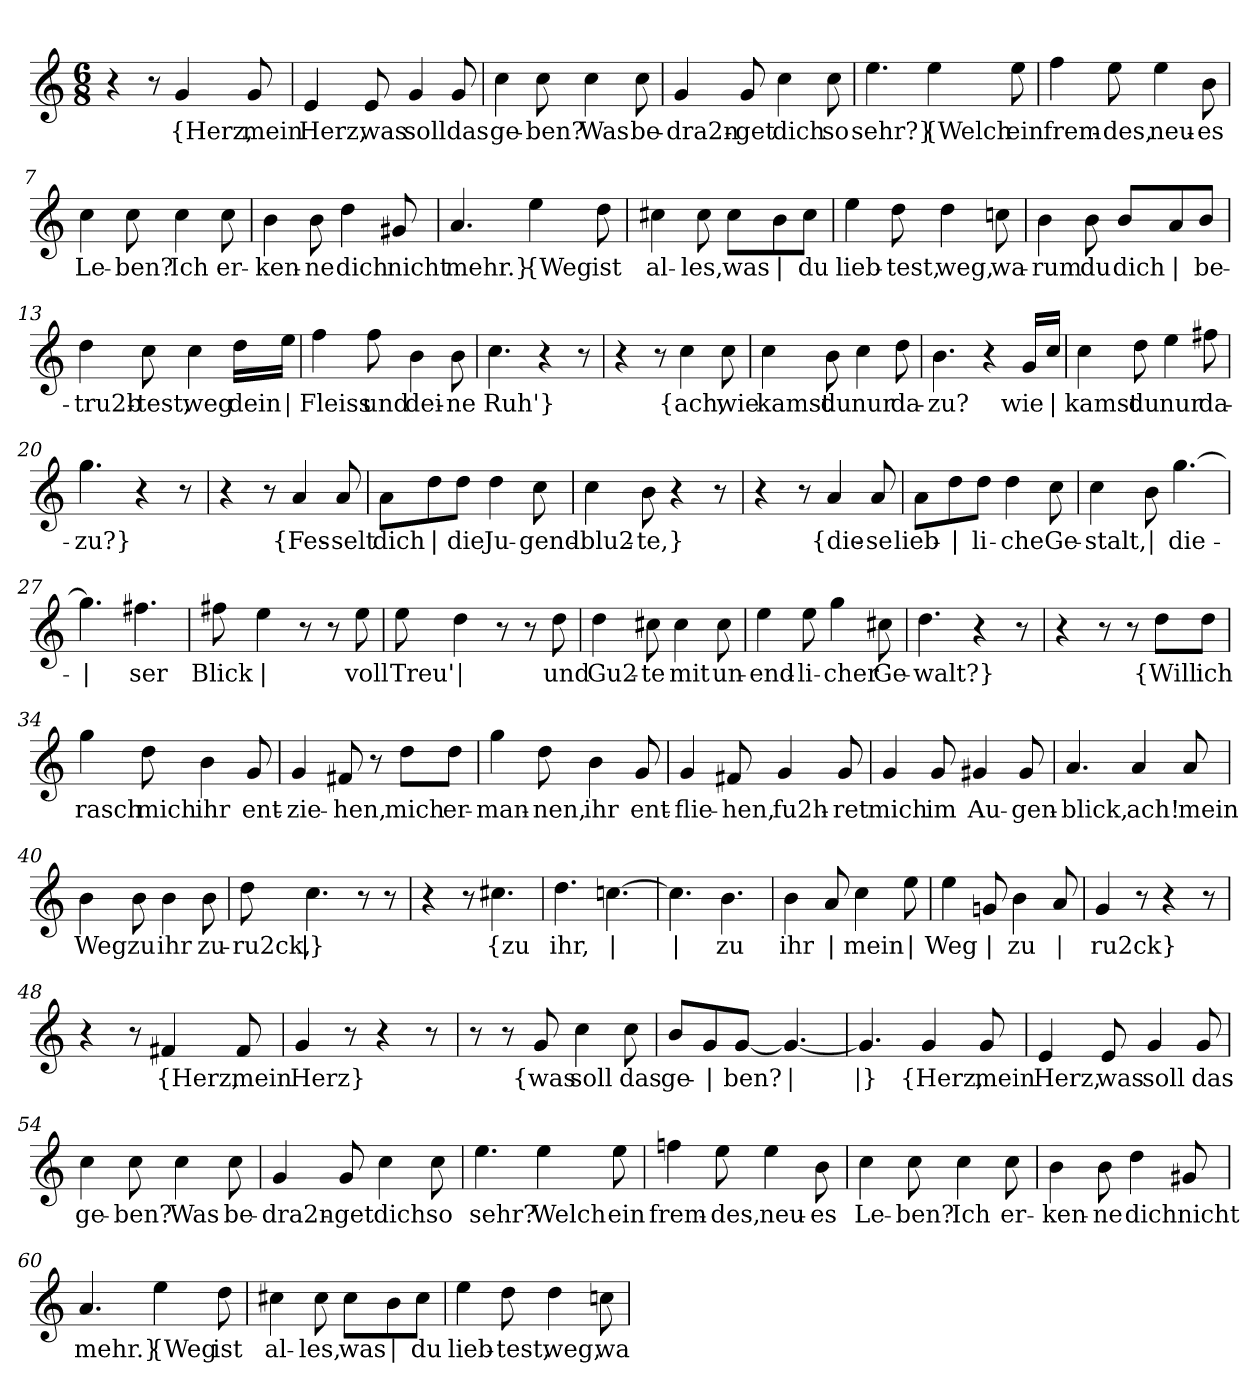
**kern	**text
*part1	*part1
*staff1	*staff1
*clefG2	*
*k[]	*
*M6/8	*
=1	=1
4r	.
8r	.
!	!LO:LY:b
4g/	{Herz,
!	!LO:LY:b
8g/	mein
=2	=2
!	!LO:LY:b
4e/	Herz,
!	!LO:LY:b
8e/	was
!	!LO:LY:b
4g/	soll
!	!LO:LY:b
8g/	das
=3	=3
!	!LO:LY:b
4cc\	ge-
!	!LO:LY:b
8cc\	-ben?
!	!LO:LY:b
4cc\	Was
!	!LO:LY:b
8cc\	be-
=4	=4
!	!LO:LY:b
4g/	-dra2n-
!	!LO:LY:b
8g/	-get
!	!LO:LY:b
4cc\	dich
!	!LO:LY:b
8cc\	so
=5	=5
!	!LO:LY:b
4.ee\	sehr?}
!	!LO:LY:b
4ee\	{Welch
!	!LO:LY:b
8ee\	ein
!!LO:LB:g=z
=6	=6
!	!LO:LY:b
4ff\	frem-
!	!LO:LY:b
8ee\	-des,
!	!LO:LY:b
4ee\	neu-
!	!LO:LY:b
8b\	-es
=7	=7
!	!LO:LY:b
4cc\	Le-
!	!LO:LY:b
8cc\	-ben?
!	!LO:LY:b
4cc\	Ich
!	!LO:LY:b
8cc\	er-
=8	=8
!	!LO:LY:b
4b\	-ken-
!	!LO:LY:b
8b\	-ne
!	!LO:LY:b
4dd\	dich
!	!LO:LY:b
8g#X/	nicht
=9	=9
!	!LO:LY:b
4.a/	mehr.}
!	!LO:LY:b
4ee\	{Weg
!	!LO:LY:b
8dd\	ist
=10	=10
!	!LO:LY:b
4cc#X\	al-
!	!LO:LY:b
8cc#\	-les,
!	!LO:LY:b
8cc#\L	was
!	!LO:LY:b
8b\	|
!	!LO:LY:b
8cc#\J	du
!!LO:LB:g=z
=11	=11
!	!LO:LY:b
4ee\	lieb-
!	!LO:LY:b
8dd\	-test,
!	!LO:LY:b
4dd\	weg,
!	!LO:LY:b
8ccn\	wa-
=12	=12
!	!LO:LY:b
4b\	-rum
!	!LO:LY:b
8b\	du
!	!LO:LY:b
8b/L	dich
!	!LO:LY:b
8a/	|
!	!LO:LY:b
8b/J	be-
=13	=13
!	!LO:LY:b
4dd\	-tru2b-
!	!LO:LY:b
8cc\	-test,
!	!LO:LY:b
4cc\	weg
!	!LO:LY:b
16dd\LL	dein
!	!LO:LY:b
16ee\JJ	|
=14	=14
!	!LO:LY:b
4ff\	Fleiss
!	!LO:LY:b
8ff\	und
!	!LO:LY:b
4b\	dei-
!	!LO:LY:b
8b\	-ne
=15	=15
!	!LO:LY:b
4.cc\	Ruh'}
4r	.
8r	.
=16	=16
4r	.
8r	.
!	!LO:LY:b
4cc\	{ach,
!	!LO:LY:b
8cc\	wie
!!LO:LB:g=z
=17	=17
!	!LO:LY:b
4cc\	kamst
!	!LO:LY:b
8b\	du
!	!LO:LY:b
4cc\	nur
!	!LO:LY:b
8dd\	da-
=18	=18
!	!LO:LY:b
4.b\	-zu?
4r	.
!	!LO:LY:b
16g/LL	wie
!	!LO:LY:b
16cc/JJ	|
=19	=19
!	!LO:LY:b
4cc\	kamst
!	!LO:LY:b
8dd\	du
!	!LO:LY:b
4ee\	nur
!	!LO:LY:b
8ff#X\	da-
=20	=20
!	!LO:LY:b
4.gg\	-zu?}
4r	.
8r	.
=21	=21
4r	.
8r	.
!	!LO:LY:b
4a/	{Fes-
!	!LO:LY:b
8a/	-selt
=22	=22
!	!LO:LY:b
8a\L	dich
!	!LO:LY:b
8dd\	|
!	!LO:LY:b
8dd\J	die
!	!LO:LY:b
4dd\	Ju-
!	!LO:LY:b
8cc\	-gend-
=23	=23
!	!LO:LY:b
4cc\	-blu2-
!	!LO:LY:b
8b\	-te,}
4r	.
8r	.
!!LO:LB:g=z
=24	=24
4r	.
8r	.
!	!LO:LY:b
4a/	{die-
!	!LO:LY:b
8a/	-se
=25	=25
!	!LO:LY:b
8a\L	lieb-
!	!LO:LY:b
8dd\	|
!	!LO:LY:b
8dd\J	-li-
!	!LO:LY:b
4dd\	-che
!	!LO:LY:b
8cc\	Ge-
=26	=26
!	!LO:LY:b
4cc\	-stalt,
!	!LO:LY:b
8b\	|
!	!LO:LY:b
[4.gg\	die-
=27	=27
!	!LO:LY:b
4.gg\]	|
!	!LO:LY:b
4.ff#X\	-ser
=28	=28
!	!LO:LY:b
8ff#X\	Blick
!	!LO:LY:b
4ee\	|
8r	.
8r	.
!	!LO:LY:b
8ee\	voll
=29	=29
!	!LO:LY:b
8ee\	Treu'
!	!LO:LY:b
4dd\	|
8r	.
8r	.
!	!LO:LY:b
8dd\	und
=30	=30
!	!LO:LY:b
4dd\	Gu2-
!	!LO:LY:b
8cc#X\	-te
!	!LO:LY:b
4cc#\	mit
!	!LO:LY:b
8cc#\	un-
!!LO:LB:g=z
=31	=31
!	!LO:LY:b
4ee\	-end-
!	!LO:LY:b
8ee\	-li-
!	!LO:LY:b
4gg\	-cher
!	!LO:LY:b
8cc#X\	Ge-
=32	=32
!	!LO:LY:b
4.dd\	-walt?}
4r	.
8r	.
=33	=33
4r	.
8r	.
8r	.
!	!LO:LY:b
8dd\L	{Will
!	!LO:LY:b
8dd\J	ich
=34	=34
!	!LO:LY:b
4gg\	rasch
!	!LO:LY:b
8dd\	mich
!	!LO:LY:b
4b\	ihr
!	!LO:LY:b
8g/	ent-
=35	=35
!	!LO:LY:b
4g/	-zie-
!	!LO:LY:b
8f#X/	-hen,
8r	.
!	!LO:LY:b
8dd\L	mich
!	!LO:LY:b
8dd\J	er-
=36	=36
!	!LO:LY:b
4gg\	-man-
!	!LO:LY:b
8dd\	-nen,
!	!LO:LY:b
4b\	ihr
!	!LO:LY:b
8g/	ent-
!!LO:LB:g=z
=37	=37
!	!LO:LY:b
4g/	-flie-
!	!LO:LY:b
8f#X/	-hen,
!	!LO:LY:b
4g/	fu2h-
!	!LO:LY:b
8g/	-ret
=38	=38
!	!LO:LY:b
4g/	mich
!	!LO:LY:b
8g/	im
!	!LO:LY:b
4g#X/	Au-
!	!LO:LY:b
8g#/	-gen-
=39	=39
!	!LO:LY:b
4.a/	-blick,
!	!LO:LY:b
4a/	ach!
!	!LO:LY:b
8a/	mein
=40	=40
!	!LO:LY:b
4b\	Weg
!	!LO:LY:b
8b\	zu
!	!LO:LY:b
4b\	ihr
!	!LO:LY:b
8b\	zu-
=41	=41
!	!LO:LY:b
8dd\	-ru2ck,
!	!LO:LY:b
4.cc\	|}
8r	.
8r	.
=42	=42
4r	.
8r	.
!	!LO:LY:b
4.cc#X\	{zu
!!LO:LB:g=z
=43	=43
!	!LO:LY:b
4.dd\	ihr,
!	!LO:LY:b
[4.ccn\	|
=44	=44
!	!LO:LY:b
4.cc\]	|
!	!LO:LY:b
4.b\	zu
=45	=45
!	!LO:LY:b
4b\	ihr
!	!LO:LY:b
8a/	|
!	!LO:LY:b
4cc\	mein
!	!LO:LY:b
8ee\	|
=46	=46
!	!LO:LY:b
4ee\	Weg
!	!LO:LY:b
8gn/	|
!	!LO:LY:b
4b\	zu
!	!LO:LY:b
8a/	|
=47	=47
!	!LO:LY:b
4g/	ru2ck}
8r	.
4r	.
8r	.
=48	=48
4r	.
8r	.
!	!LO:LY:b
4f#X/	{Herz,
!	!LO:LY:b
8f#/	mein
=49	=49
!	!LO:LY:b
4g/	Herz}
8r	.
4r	.
8r	.
=50	=50
8r	.
8r	.
!	!LO:LY:b
8g/	{was
!	!LO:LY:b
4cc\	soll
!	!LO:LY:b
8cc\	das
!!LO:LB:g=z
=51	=51
!	!LO:LY:b
8b/L	ge-
!	!LO:LY:b
8g/	|
!	!LO:LY:b
[8g/J	-ben?
!	!LO:LY:b
4.g/_	|
=52	=52
!	!LO:LY:b
4.g/]	|}
!	!LO:LY:b
4g/	{Herz,
!	!LO:LY:b
8g/	mein
=53	=53
!	!LO:LY:b
4e/	Herz,
!	!LO:LY:b
8e/	was
!	!LO:LY:b
4g/	soll
!	!LO:LY:b
8g/	das
=54	=54
!	!LO:LY:b
4cc\	ge-
!	!LO:LY:b
8cc\	-ben?
!	!LO:LY:b
4cc\	Was
!	!LO:LY:b
8cc\	be-
=55	=55
!	!LO:LY:b
4g/	-dra2n-
!	!LO:LY:b
8g/	-get
!	!LO:LY:b
4cc\	dich
!	!LO:LY:b
8cc\	so
!!LO:LB:g=z
=56	=56
!	!LO:LY:b
4.ee\	sehr?
!	!LO:LY:b
4ee\	Welch
!	!LO:LY:b
8ee\	ein
=57	=57
!	!LO:LY:b
4ffn\	frem-
!	!LO:LY:b
8ee\	-des,
!	!LO:LY:b
4ee\	neu-
!	!LO:LY:b
8b\	-es
=58	=58
!	!LO:LY:b
4cc\	Le-
!	!LO:LY:b
8cc\	-ben?
!	!LO:LY:b
4cc\	Ich
!	!LO:LY:b
8cc\	er-
=59	=59
!	!LO:LY:b
4b\	-ken-
!	!LO:LY:b
8b\	-ne
!	!LO:LY:b
4dd\	dich
!	!LO:LY:b
8g#X/	nicht
=60	=60
!	!LO:LY:b
4.a/	mehr.}
!	!LO:LY:b
4ee\	{Weg
!	!LO:LY:b
8dd\	ist
!!LO:PB:g=z
=61	=61
!	!LO:LY:b
4cc#X\	al-
!	!LO:LY:b
8cc#\	-les,
!	!LO:LY:b
8cc#\L	was
!	!LO:LY:b
8b\	|
!	!LO:LY:b
8cc#\J	du
=62	=62
!	!LO:LY:b
4ee\	lieb-
!	!LO:LY:b
8dd\	-test,
!	!LO:LY:b
4dd\	weg,
!	!LO:LY:b
8ccn\	wa-
=	=
*-	*-
